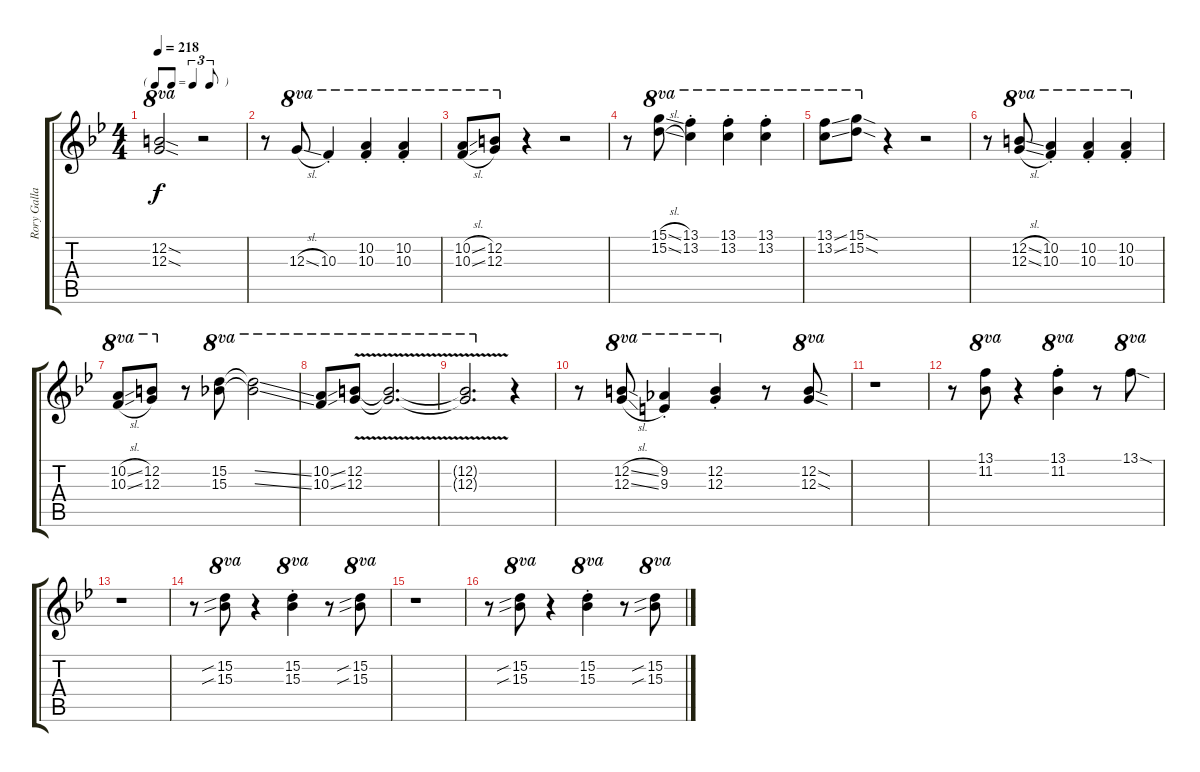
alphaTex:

\track ("Rory Gallagher - Gtr.2" "Rory Galla") {instrument overdrivenguitar}
\staff {score tabs}
\tuning (E4 B3 G3 D3 A2 E2) {hide}
\ts (4 4)
\tf triplet8th
\tempo 218
\clef g2
\ks bb
(12.2{sod t} 12.3{sod t}).2{ot 8va dy f} r.2 |
r.8 12.3{sl}.8{ot 8va} 10.3{st}.4{ot 8va} (10.2{st} 10.3{st}).4{ot 8va} (10.2{st} 10.3{st}).4{ot 8va} |
(10.2{sl} 10.3{sl}).8{ot 8va} (12.2 12.3).8{ot 8va} r.4 r.2 |
r.8 (15.1{sl} 15.2{sl}).8{ot 8va} (13.1{st} 13.2{st}).4{ot 8va} (13.1{st} 13.2{st}).4{ot 8va} (13.1{st} 13.2{st}).4{ot 8va} |
(13.1{ss} 13.2{ss}).8{ot 8va} (15.1{sod} 15.2{sod}).8{ot 8va} r.4 r.2 |
r.8 (12.2{sl} 12.3{sl}).8{ot 8va} (10.2{st} 10.3{st}).4{ot 8va} (10.2{st} 10.3{st}).4{ot 8va} (10.2{st} 10.3{st}).4{ot 8va} |
(10.2{sl} 10.3{sl}).8{ot 8va} (12.2 12.3).8{ot 8va} r.8 (15.2 15.3).8{ot 8va} (15.2{ss t} 15.3{ss t}).2{ot 8va} |
(10.2{ss} 10.3{ss}).8{ot 8va} (12.2{v} 12.3{v}).8{ot 8va} (12.2{v t} 12.3{v t}).2{d ot 8va} |
(12.2{v t} 12.3{v t}).2{d ot 8va} r.4 |
r.8 (12.2{sl} 12.3{sl}).8{ot 8va} (9.2{st} 9.3{st}).4{ot 8va} (12.2{st} 12.3{st}).4{ot 8va} r.8 (12.2{sod} 12.3{sod}).8{ot 8va} |
r.1 |
r.8 (13.1 11.2).8{ot 8va} r.4 (13.1{st} 11.2{st}).4{ot 8va} r.8 13.1{sod}.8{ot 8va} |
r.1 |
r.8 (15.2{sib} 15.3{sib}).8{ot 8va} r.4 (15.2{st} 15.3{st}).4{ot 8va} r.8 (15.2{sib} 15.3{sib}).8{ot 8va} |
r.1 |
r.8 (15.2{sib} 15.3{sib}).8{ot 8va} r.4 (15.2{st} 15.3{st}).4{ot 8va} r.8 (15.2{sib} 15.3{sib}).8{ot 8va}
